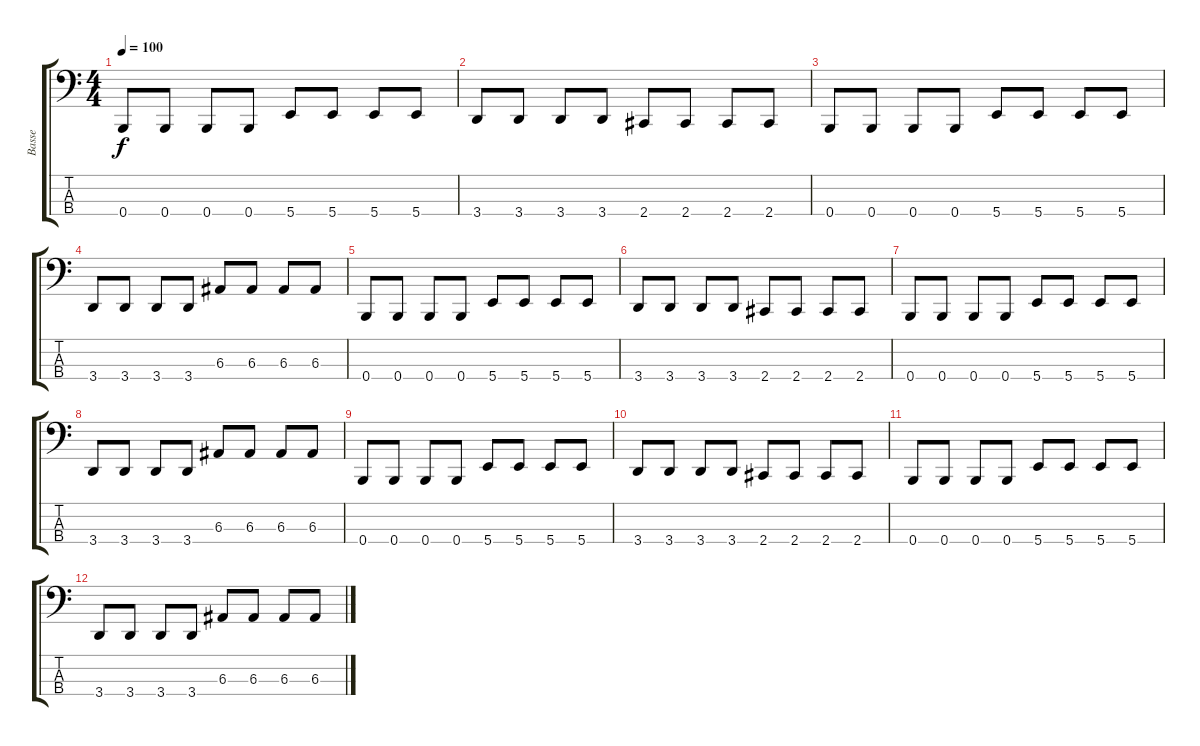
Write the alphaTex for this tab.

\track ("Basse" "Basse") {instrument electricbasspick}
\staff {score tabs}
\tuning (D2 A1 E1 B0) {hide}
\ts (4 4)
\tempo 100
\clef f4
\ks c
0.4.8{dy f} 0.4.8 0.4.8 0.4.8 5.4.8 5.4.8 5.4.8 5.4.8 |
3.4.8 3.4.8 3.4.8 3.4.8 2.4.8 2.4.8 2.4.8 2.4.8 |
0.4.8 0.4.8 0.4.8 0.4.8 5.4.8 5.4.8 5.4.8 5.4.8 |
3.4.8 3.4.8 3.4.8 3.4.8 6.3.8 6.3.8 6.3.8 6.3.8 |
0.4.8 0.4.8 0.4.8 0.4.8 5.4.8 5.4.8 5.4.8 5.4.8 |
3.4.8 3.4.8 3.4.8 3.4.8 2.4.8 2.4.8 2.4.8 2.4.8 |
0.4.8 0.4.8 0.4.8 0.4.8 5.4.8 5.4.8 5.4.8 5.4.8 |
3.4.8 3.4.8 3.4.8 3.4.8 6.3.8 6.3.8 6.3.8 6.3.8 |
0.4.8 0.4.8 0.4.8 0.4.8 5.4.8 5.4.8 5.4.8 5.4.8 |
3.4.8 3.4.8 3.4.8 3.4.8 2.4.8 2.4.8 2.4.8 2.4.8 |
0.4.8 0.4.8 0.4.8 0.4.8 5.4.8 5.4.8 5.4.8 5.4.8 |
3.4.8 3.4.8 3.4.8 3.4.8 6.3.8 6.3.8 6.3.8 6.3.8
